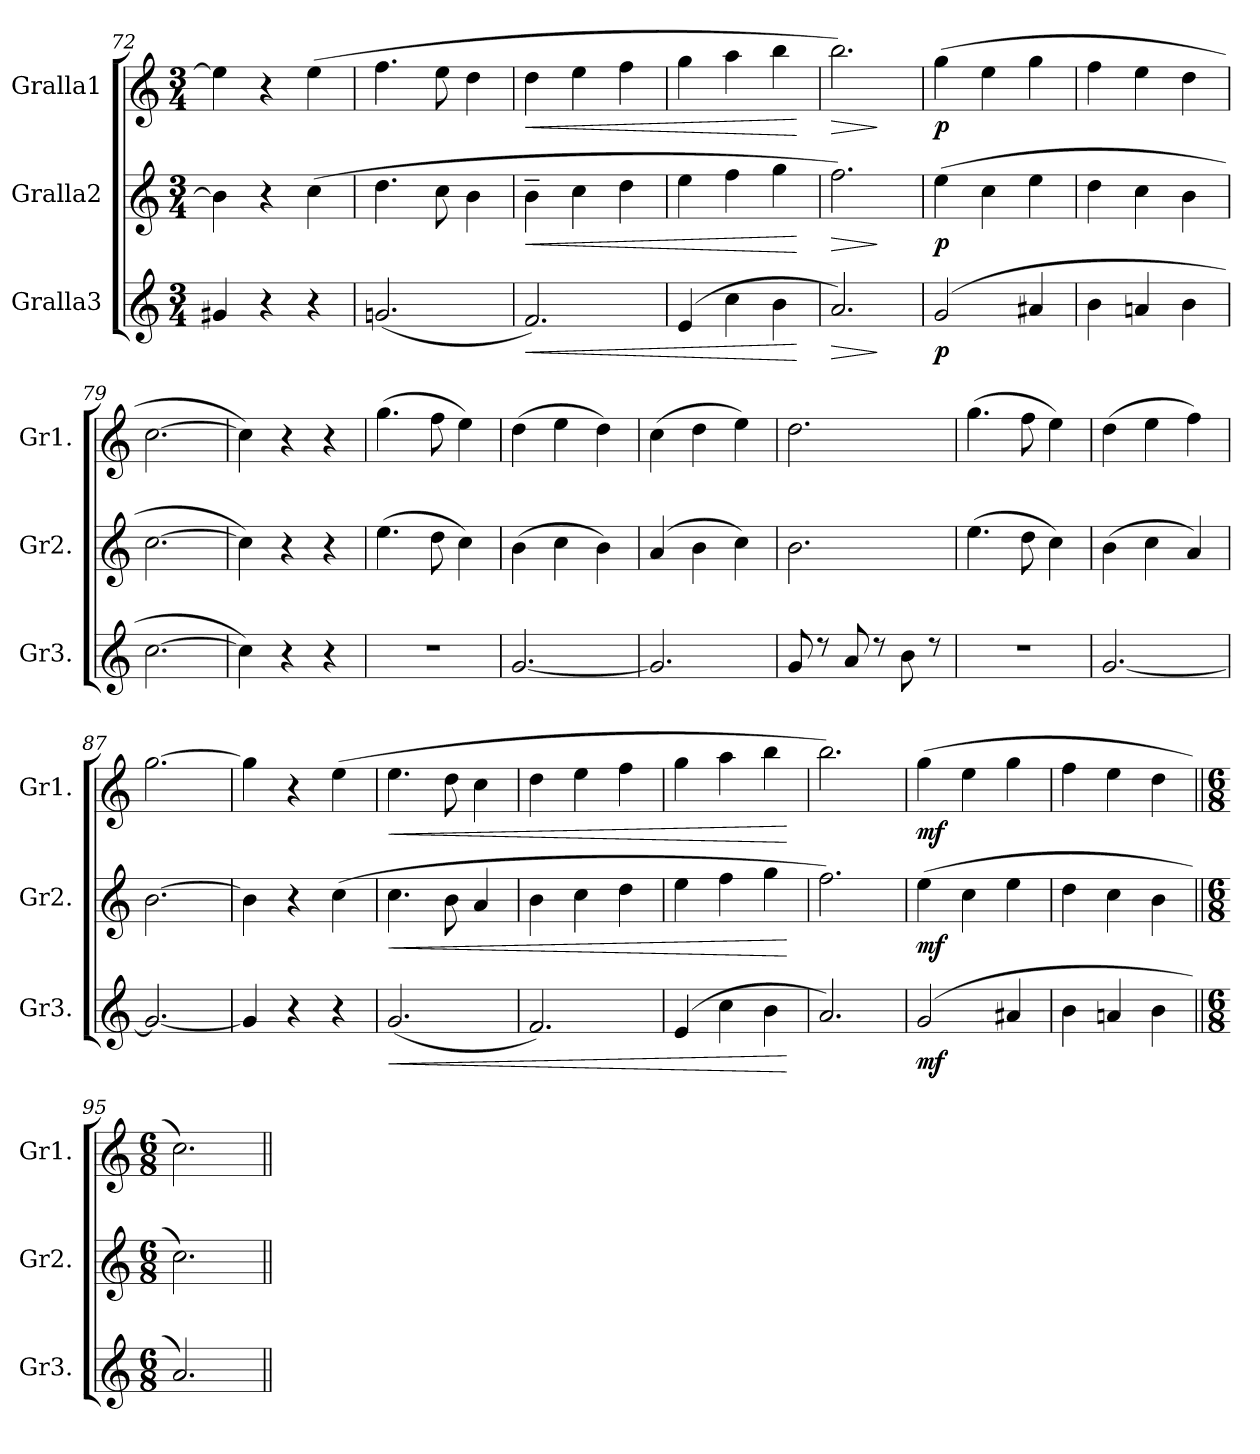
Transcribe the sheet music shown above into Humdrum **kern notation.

**kern	**dynam	**kern	**dynam	**kern	**dynam
*part3	*part3	*part2	*part2	*part1	*part1
*staff3	*staff3	*staff2	*staff2	*staff1	*staff1
*I"Gralla3	*	*I"Gralla2	*	*I"Gralla1	*
*I'Gr3.	*	*I'Gr2.	*	*I'Gr1.	*
*clefG2	*	*clefG2	*	*clefG2	*
*k[]	*	*k[]	*	*k[]	*
*M3/4	*	*M3/4	*	*M3/4	*
=72	=72	=72	=72	=72	=72
4g#X/	.	4b\]	.	4ee\]	.
4r	.	4r	.	4r	.
4r	.	(>4cc\	.	(>4ee\	.
=73	=73	=73	=73	=73	=73
(<2.gn/	.	4.dd\	.	4.ff\	.
.	.	8cc\	.	8ee\	.
.	.	4b\	.	4dd\	.
=74	=74	=74	=74	=74	=74
!	!LO:HP:b	!	!LO:HP:b	!	!LO:HP:b
2.f/)	<	4b~\	<	4dd\	<
.	.	4cc\	.	4ee\	.
.	.	4dd\	.	4ff\	.
!!LO:LB:g=z
=75	=75	=75	=75	=75	=75
(>4e/	.	4ee\	.	4gg\	.
4cc\	.	4ff\	.	4aa\	.
4b\	.	4gg\	.	4bb\	.
.	[	.	[	.	[
=76	=76	=76	=76	=76	=76
!	!LO:HP:b	!	!LO:HP:b	!	!LO:HP:b
2.a/)	>	2.ff\)	>	2.bb\)	>
.	]	.	]	.	]
=77	=77	=77	=77	=77	=77
!	!LO:DY:b	!	!LO:DY:b	!	!LO:DY:b
(>2g/	p	(>4ee\	p	(>4gg\	p
.	.	4cc\	.	4ee\	.
4a#X/	.	4ee\	.	4gg\	.
=78	=78	=78	=78	=78	=78
4b\	.	4dd\	.	4ff\	.
4an/	.	4cc\	.	4ee\	.
4b\	.	4b\	.	4dd\	.
=79	=79	=79	=79	=79	=79
[2.cc\	.	[2.cc\	.	[2.cc\	.
=80	=80	=80	=80	=80	=80
4cc\])	.	4cc\])	.	4cc\])	.
4r	.	4r	.	4r	.
4r	.	4r	.	4r	.
=81	=81	=81	=81	=81	=81
2.r	.	(>4.ee\	.	(>4.gg\	.
.	.	8dd\	.	8ff\	.
.	.	4cc\)	.	4ee\)	.
=82	=82	=82	=82	=82	=82
[2.g/	.	(>4b\	.	(>4dd\	.
.	.	4cc\	.	4ee\	.
.	.	4b\)	.	4dd\)	.
=83	=83	=83	=83	=83	=83
2.g/]	.	(>4a/	.	(>4cc\	.
.	.	4b\	.	4dd\	.
.	.	4cc\)	.	4ee\)	.
=84	=84	=84	=84	=84	=84
8g/	.	2.b\	.	2.dd\	.
8rdd	.	.	.	.	.
8a/	.	.	.	.	.
8rdd	.	.	.	.	.
8b\	.	.	.	.	.
8rdd	.	.	.	.	.
!!LO:LB:g=z
=85	=85	=85	=85	=85	=85
2.r	.	(>4.ee\	.	(>4.gg\	.
.	.	8dd\	.	8ff\	.
.	.	4cc\)	.	4ee\)	.
=86	=86	=86	=86	=86	=86
[2.g/	.	(>4b\	.	(>4dd\	.
.	.	4cc\	.	4ee\	.
.	.	4a/)	.	4ff\)	.
=87	=87	=87	=87	=87	=87
2.g/_	.	[2.b\	.	[2.gg\	.
=88	=88	=88	=88	=88	=88
4g/]	.	4b\]	.	4gg\]	.
4r	.	4r	.	4r	.
4r	.	(>4cc\	.	(>4ee\	.
=89	=89	=89	=89	=89	=89
!	!LO:HP:b	!	!LO:HP:b	!	!LO:HP:b
(>2.g/	<	4.cc\	<	4.ee\	<
.	.	8b\	.	8dd\	.
.	.	4a/	.	4cc\	.
=90	=90	=90	=90	=90	=90
2.f/)	.	4b\	.	4dd\	.
.	.	4cc\	.	4ee\	.
.	.	4dd\	.	4ff\	.
=91	=91	=91	=91	=91	=91
(>4e/	.	4ee\	.	4gg\	.
4cc\	.	4ff\	.	4aa\	.
4b\	.	4gg\	.	4bb\	.
.	[	.	[	.	[
=92	=92	=92	=92	=92	=92
2.a/)	.	2.ff\)	.	2.bb\)	.
=93	=93	=93	=93	=93	=93
!	!LO:DY:b	!	!LO:DY:b	!	!LO:DY:b
(>2g/	mf	(>4ee\	mf	(>4gg\	mf
.	.	4cc\	.	4ee\	.
4a#X/	.	4ee\	.	4gg\	.
=94	=94	=94	=94	=94	=94
4b\	.	4dd\	.	4ff\	.
4an/	.	4cc\	.	4ee\	.
4b\	.	4b\	.	4dd\	.
=95||	=95||	=95||	=95||	=95||	=95||
*M6/8	*	*M6/8	*	*M6/8	*
2.a/)	.	2.cc\)	.	2.cc\)	.
=||	=||	=||	=||	=||	=||
*-	*-	*-	*-	*-	*-
